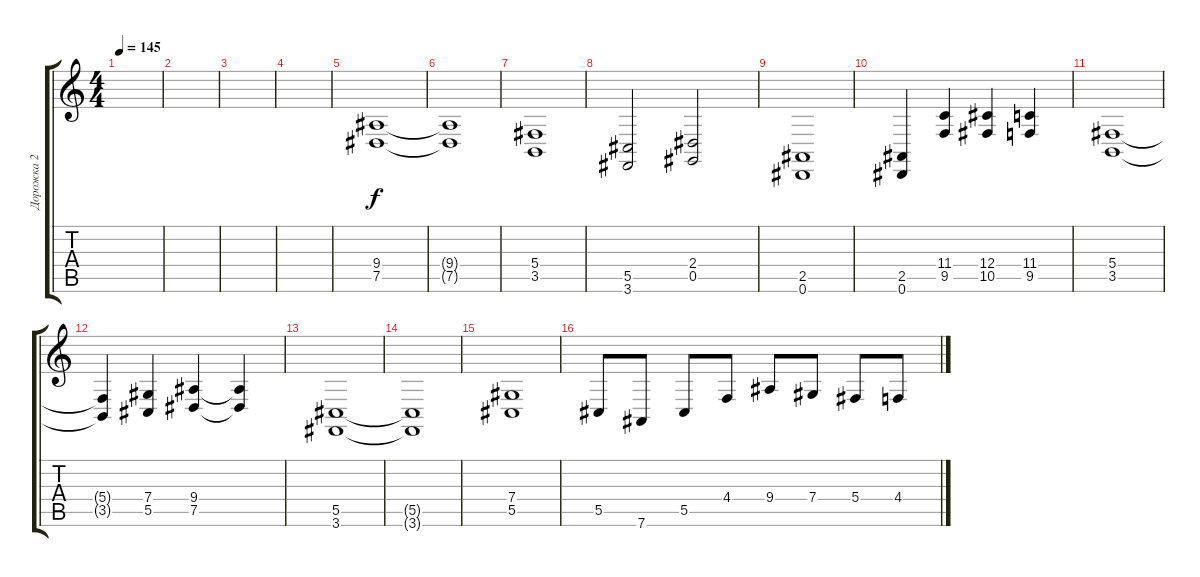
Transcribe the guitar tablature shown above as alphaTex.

\track ("Дорожка 2" "Дорожка 2") {instrument stringensemble1}
\staff {score tabs}
\tuning (Eb4 Bb3 Gb3 Db3 Ab2 Eb2) {hide}
\ts (4 4)
\tempo 145
\clef g2
\ks c
|
|
|
|
(9.4 7.5).1 |
(9.4{t} 7.5{t}).1 |
(5.4 3.5).1 |
(5.5 3.6).2 (2.4 0.5).2 |
(2.5 0.6).1 |
(2.5 0.6).4 (11.4 9.5).4 (12.4 10.5).4 (11.4 9.5).4 |
(5.4 3.5).1 |
(5.4{t} 3.5{t}).4 (7.4 5.5).4 (9.4 7.5).4 (9.4{t} 7.5{t}).4 |
(5.5 3.6).1 |
(5.5{t} 3.6{t}).1 |
(7.4 5.5).1 |
5.5.8 7.6.8 5.5.8 4.4.8 9.4.8 7.4.8 5.4.8 4.4.8
